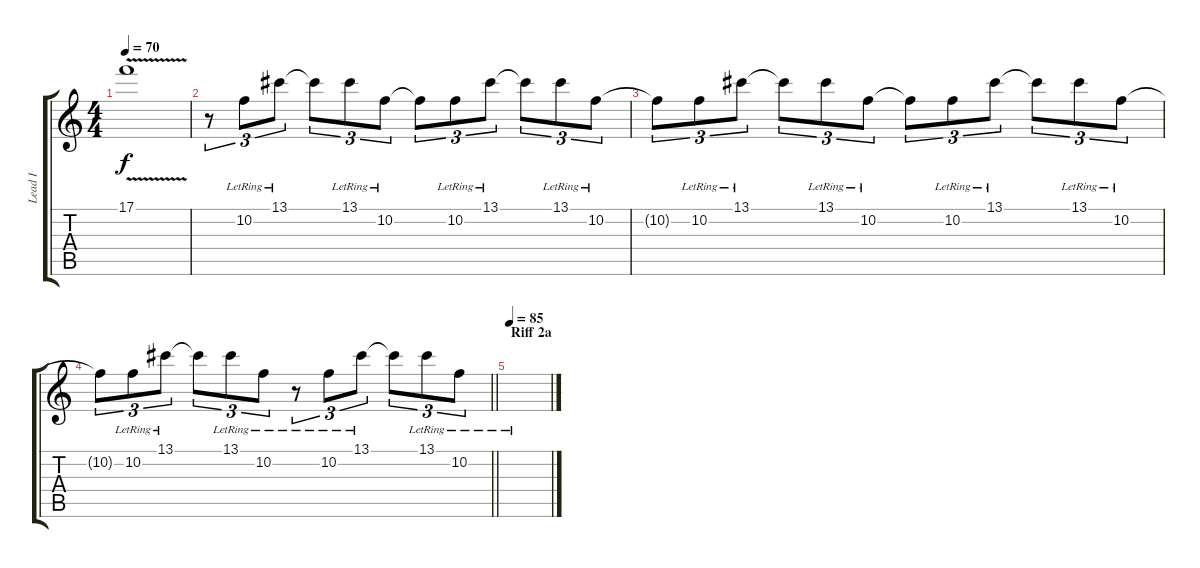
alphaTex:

\track ("Lead I" "Lead I") {instrument overdrivenguitar}
\staff {score tabs}
\tuning (C4 G3 Eb3 Bb2 F2 C2) {hide}
\ts (4 4)
\tempo 70
\clef g2
\ks c
17.1{v}.1{dy f volume 5} |
r.8{tu (3 2) volume 12 instrument electricguitarjazz} 10.2{lr}.8{tu (3 2)} 13.1{lr}.8{tu (3 2)} 13.1{t}.8{tu (3 2)} 13.1{lr}.8{tu (3 2)} 10.2{lr}.8{tu (3 2)} 10.2{t}.8{tu (3 2)} 10.2{lr}.8{tu (3 2)} 13.1{lr}.8{tu (3 2)} 13.1{t}.8{tu (3 2)} 13.1{lr}.8{tu (3 2)} 10.2{lr}.8{tu (3 2)} |
10.2{t}.8{tu (3 2)} 10.2{lr}.8{tu (3 2)} 13.1{lr}.8{tu (3 2)} 13.1{t}.8{tu (3 2)} 13.1{lr}.8{tu (3 2)} 10.2{lr}.8{tu (3 2)} 10.2{t}.8{tu (3 2)} 10.2{lr}.8{tu (3 2)} 13.1{lr}.8{tu (3 2)} 13.1{t}.8{tu (3 2)} 13.1{lr}.8{tu (3 2)} 10.2{lr}.8{tu (3 2)} |
\barLineRight lightlight
10.2{t}.8{tu (3 2)} 10.2{lr}.8{tu (3 2)} 13.1{lr}.8{tu (3 2)} 13.1{t}.8{tu (3 2)} 13.1{lr}.8{tu (3 2)} 10.2{lr}.8{tu (3 2)} r.8{tu (3 2)} 10.2{lr}.8{tu (3 2)} 13.1{lr}.8{tu (3 2)} 13.1{t}.8{tu (3 2)} 13.1{lr}.8{tu (3 2)} 10.2{lr}.8{tu (3 2)} |
\section ("" "Riff 2a")
\tempo 85
